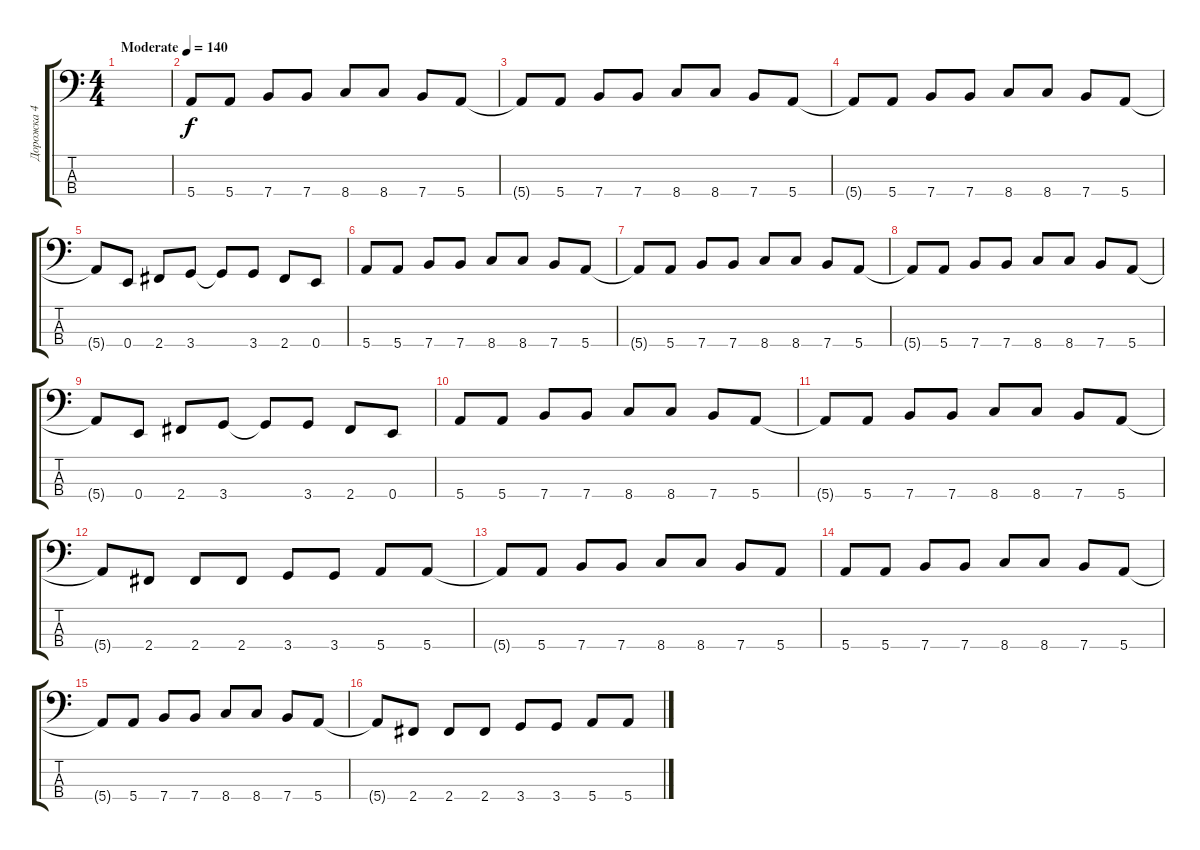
\track ("Дорожка 4" "Дорожка 4") {instrument electricbassfinger}
\staff {score tabs}
\tuning (G2 D2 A1 E1) {hide}
\ts (4 4)
\tempo (140 "Moderate")
\clef f4
\ks c
|
5.4.8 5.4.8 7.4.8 7.4.8 8.4.8 8.4.8 7.4.8 5.4.8 |
5.4{t}.8 5.4.8 7.4.8 7.4.8 8.4.8 8.4.8 7.4.8 5.4.8 |
5.4{t}.8 5.4.8 7.4.8 7.4.8 8.4.8 8.4.8 7.4.8 5.4.8 |
5.4{t}.8 0.4.8 2.4.8 3.4.8 3.4{t}.8 3.4.8 2.4.8 0.4.8 |
5.4.8 5.4.8 7.4.8 7.4.8 8.4.8 8.4.8 7.4.8 5.4.8 |
5.4{t}.8 5.4.8 7.4.8 7.4.8 8.4.8 8.4.8 7.4.8 5.4.8 |
5.4{t}.8 5.4.8 7.4.8 7.4.8 8.4.8 8.4.8 7.4.8 5.4.8 |
5.4{t}.8 0.4.8 2.4.8 3.4.8 3.4{t}.8 3.4.8 2.4.8 0.4.8 |
5.4.8 5.4.8 7.4.8 7.4.8 8.4.8 8.4.8 7.4.8 5.4.8 |
5.4{t}.8 5.4.8 7.4.8 7.4.8 8.4.8 8.4.8 7.4.8 5.4.8 |
5.4{t}.8 2.4.8 2.4.8 2.4.8 3.4.8 3.4.8 5.4.8 5.4.8 |
5.4{t}.8 5.4.8 7.4.8 7.4.8 8.4.8 8.4.8 7.4.8 5.4.8 |
5.4.8 5.4.8 7.4.8 7.4.8 8.4.8 8.4.8 7.4.8 5.4.8 |
5.4{t}.8 5.4.8 7.4.8 7.4.8 8.4.8 8.4.8 7.4.8 5.4.8 |
5.4{t}.8 2.4.8 2.4.8 2.4.8 3.4.8 3.4.8 5.4.8 5.4.8
